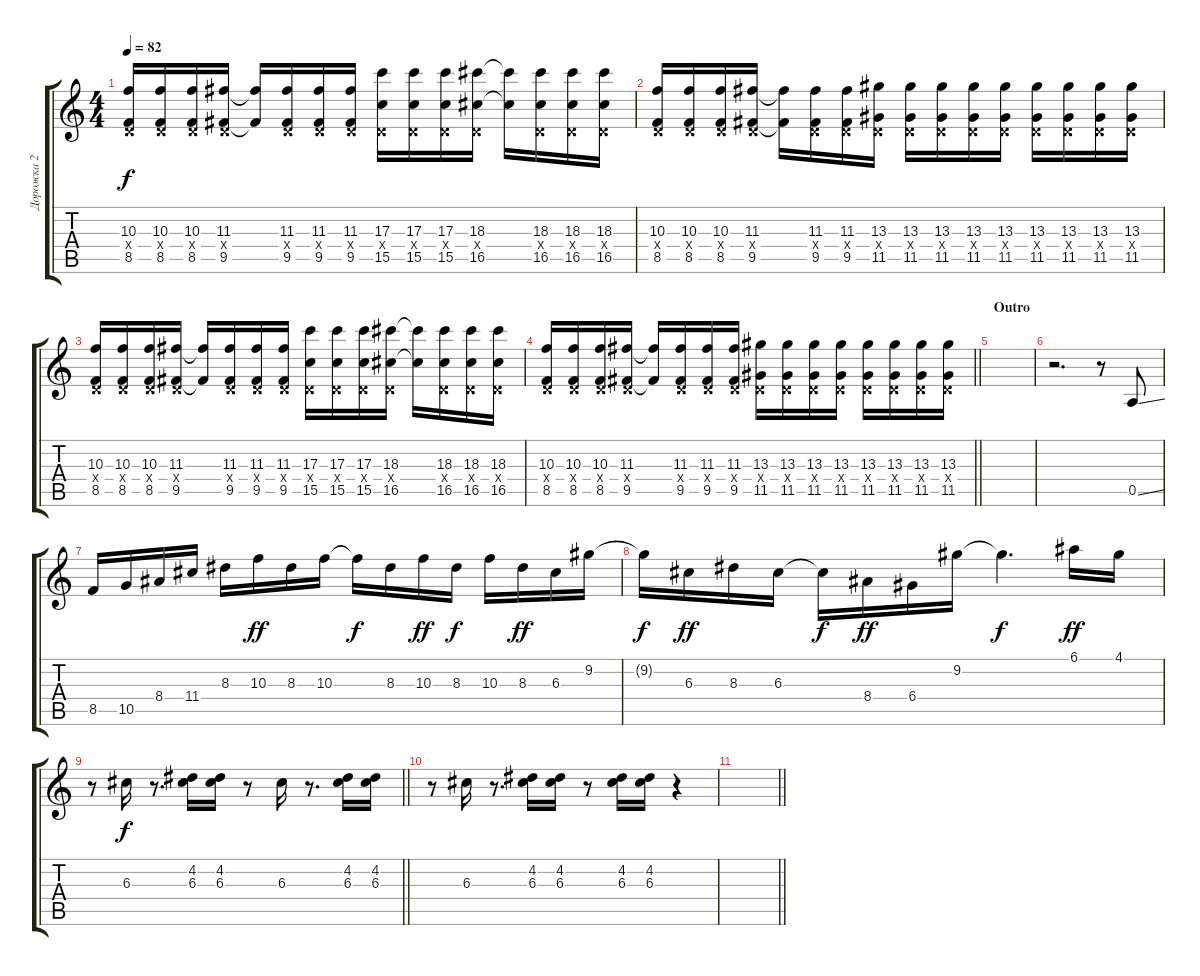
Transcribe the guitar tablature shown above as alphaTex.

\track ("Дорожка 2" "Дорожка 2") {instrument distortionguitar}
\staff {score tabs}
\tuning (E4 B3 G3 D3 A2 E2) {hide}
\ts (4 4)
\tempo 82
\clef g2
\ks c
(10.3 0.4{x} 8.5).16{dy f} (10.3 0.4{x} 8.5).16 (10.3 0.4{x} 8.5).16 (11.3 0.4{x} 9.5).16 (11.3{t} 9.5{t}).16 (11.3 0.4{x} 9.5).16 (11.3 0.4{x} 9.5).16 (11.3 0.4{x} 9.5).16 (17.3 0.4{x} 15.5).16 (17.3 0.4{x} 15.5).16 (17.3 0.4{x} 15.5).16 (18.3 0.4{x} 16.5).16 (18.3{t} 16.5{t}).16 (18.3 0.4{x} 16.5).16 (18.3 0.4{x} 16.5).16 (18.3 0.4{x} 16.5).16 |
(10.3 0.4{x} 8.5).16 (10.3 0.4{x} 8.5).16 (10.3 0.4{x} 8.5).16 (11.3 0.4{x} 9.5).16 (11.3{t} 9.5{t}).16 (11.3 0.4{x} 9.5).16 (11.3 0.4{x} 9.5).16 (13.3 0.4{x} 11.5).16 (13.3 0.4{x} 11.5).16 (13.3 0.4{x} 11.5).16 (13.3 0.4{x} 11.5).16 (13.3 0.4{x} 11.5).16 (13.3 0.4{x} 11.5).16 (13.3 0.4{x} 11.5).16 (13.3 0.4{x} 11.5).16 (13.3 0.4{x} 11.5).16 |
(10.3 0.4{x} 8.5).16 (10.3 0.4{x} 8.5).16 (10.3 0.4{x} 8.5).16 (11.3 0.4{x} 9.5).16 (11.3{t} 9.5{t}).16 (11.3 0.4{x} 9.5).16 (11.3 0.4{x} 9.5).16 (11.3 0.4{x} 9.5).16 (17.3 0.4{x} 15.5).16 (17.3 0.4{x} 15.5).16 (17.3 0.4{x} 15.5).16 (18.3 0.4{x} 16.5).16 (18.3{t} 16.5{t}).16 (18.3 0.4{x} 16.5).16 (18.3 0.4{x} 16.5).16 (18.3 0.4{x} 16.5).16 |
\barLineRight lightlight
(10.3 0.4{x} 8.5).16 (10.3 0.4{x} 8.5).16 (10.3 0.4{x} 8.5).16 (11.3 0.4{x} 9.5).16 (11.3{t} 9.5{t}).16 (11.3 0.4{x} 9.5).16 (11.3 0.4{x} 9.5).16 (11.3 0.4{x} 9.5).16 (13.3 0.4{x} 11.5).16 (13.3 0.4{x} 11.5).16 (13.3 0.4{x} 11.5).16 (13.3 0.4{x} 11.5).16 (13.3 0.4{x} 11.5).16 (13.3 0.4{x} 11.5).16 (13.3 0.4{x} 11.5).16 (13.3 0.4{x} 11.5).16 |
\section ("" "Outro")
|
r.2{d} r.8 0.5{ss}.8 |
8.5.16 10.5.16 8.4.16 11.4.16 8.3.16 10.3.16{dy ff} 8.3.16 10.3.16 10.3{t}.16{dy f} 8.3.16 10.3.16{dy ff} 8.3.16{dy f} 10.3.16 8.3.16{dy ff} 6.3.16 9.2.16 |
9.2{t}.16{dy f} 6.3.16{dy ff} 8.3.16 6.3.16 6.3{t}.16{dy f} 8.4.16{dy ff} 6.4.16 9.2.16 9.2{t}.4{d dy f} 6.1.16{dy ff} 4.1.16 |
\barLineRight lightlight
r.8 6.3.16{dy f} r.8{d} (4.2 6.3).16 (4.2 6.3).16 r.8 6.3.16 r.8{d} (4.2 6.3).16 (4.2 6.3).16 |
r.8 6.3.16 r.8{d} (4.2 6.3).16 (4.2 6.3).16 r.8 (4.2 6.3).16 (4.2 6.3).16 r.4 |
\barLineRight lightlight
